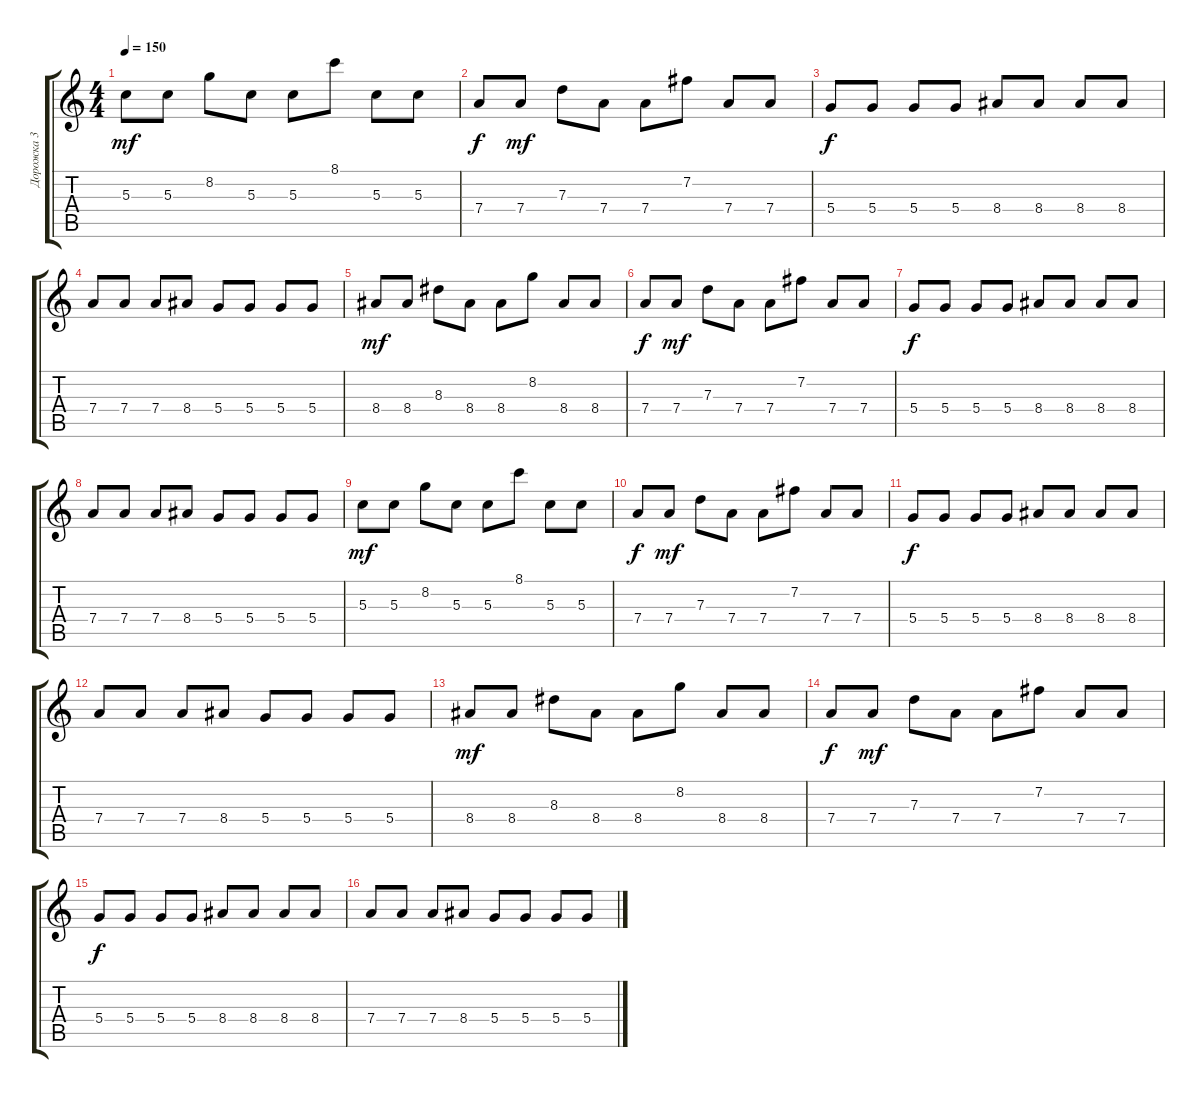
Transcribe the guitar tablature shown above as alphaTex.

\track ("Дорожка 3" "Дорожка 3") {instrument electricguitarjazz}
\staff {score tabs}
\tuning (E4 B3 G3 D3 A2 E2) {hide}
\ts (4 4)
\tempo 150
\clef g2
\ks c
5.3.8{dy mf} 5.3.8 8.2.8 5.3.8 5.3.8 8.1.8 5.3.8 5.3.8 |
7.4.8{dy f} 7.4.8{dy mf} 7.3.8 7.4.8 7.4.8 7.2.8 7.4.8 7.4.8 |
5.4.8{dy f} 5.4.8 5.4.8 5.4.8 8.4.8 8.4.8 8.4.8 8.4.8 |
7.4.8 7.4.8 7.4.8 8.4.8 5.4.8 5.4.8 5.4.8 5.4.8 |
8.4.8{dy mf} 8.4.8 8.3.8 8.4.8 8.4.8 8.2.8 8.4.8 8.4.8 |
7.4.8{dy f} 7.4.8{dy mf} 7.3.8 7.4.8 7.4.8 7.2.8 7.4.8 7.4.8 |
5.4.8{dy f} 5.4.8 5.4.8 5.4.8 8.4.8 8.4.8 8.4.8 8.4.8 |
7.4.8 7.4.8 7.4.8 8.4.8 5.4.8 5.4.8 5.4.8 5.4.8 |
5.3.8{dy mf} 5.3.8 8.2.8 5.3.8 5.3.8 8.1.8 5.3.8 5.3.8 |
7.4.8{dy f} 7.4.8{dy mf} 7.3.8 7.4.8 7.4.8 7.2.8 7.4.8 7.4.8 |
5.4.8{dy f} 5.4.8 5.4.8 5.4.8 8.4.8 8.4.8 8.4.8 8.4.8 |
7.4.8 7.4.8 7.4.8 8.4.8 5.4.8 5.4.8 5.4.8 5.4.8 |
8.4.8{dy mf} 8.4.8 8.3.8 8.4.8 8.4.8 8.2.8 8.4.8 8.4.8 |
7.4.8{dy f} 7.4.8{dy mf} 7.3.8 7.4.8 7.4.8 7.2.8 7.4.8 7.4.8 |
5.4.8{dy f} 5.4.8 5.4.8 5.4.8 8.4.8 8.4.8 8.4.8 8.4.8 |
7.4.8 7.4.8 7.4.8 8.4.8 5.4.8 5.4.8 5.4.8 5.4.8
